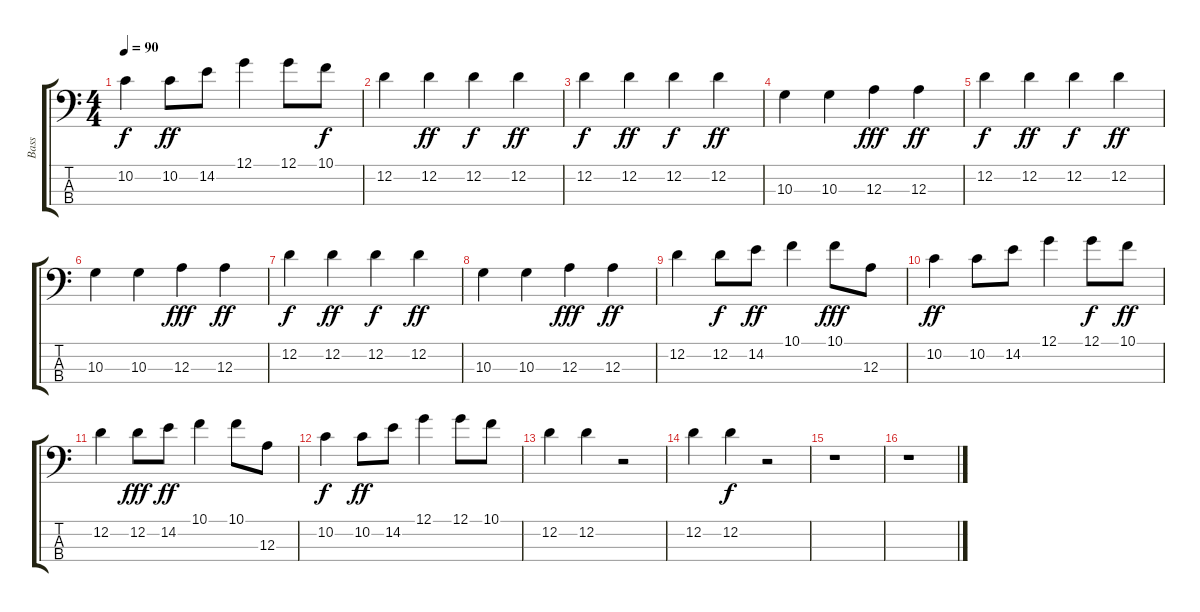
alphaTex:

\track ("Bass" "Bass") {instrument electricbassfinger}
\staff {score tabs}
\tuning (G2 D2 A1 E1) {hide}
\ts (4 4)
\tempo 90
\clef f4
\ks c
10.2.4{dy f} 10.2.8{dy ff} 14.2.8 12.1.4 12.1.8 10.1.8{dy f} |
12.2.4 12.2.4{dy ff} 12.2.4{dy f} 12.2.4{dy ff} |
12.2.4{dy f} 12.2.4{dy ff} 12.2.4{dy f} 12.2.4{dy ff} |
10.3.4 10.3.4 12.3.4{dy fff} 12.3.4{dy ff} |
12.2.4{dy f} 12.2.4{dy ff} 12.2.4{dy f} 12.2.4{dy ff} |
10.3.4 10.3.4 12.3.4{dy fff} 12.3.4{dy ff} |
12.2.4{dy f} 12.2.4{dy ff} 12.2.4{dy f} 12.2.4{dy ff} |
10.3.4 10.3.4 12.3.4{dy fff} 12.3.4{dy ff} |
12.2.4 12.2.8{dy f} 14.2.8{dy ff} 10.1.4 10.1.8{dy fff} 12.3.8 |
10.2.4{dy ff} 10.2.8 14.2.8 12.1.4 12.1.8{dy f} 10.1.8{dy ff} |
12.2.4 12.2.8{dy fff} 14.2.8{dy ff} 10.1.4 10.1.8 12.3.8 |
10.2.4{dy f} 10.2.8{dy ff} 14.2.8 12.1.4 12.1.8 10.1.8 |
12.2.4 12.2.4 r.2 |
12.2.4 12.2.4{dy f} r.2 |
r.1 |
r.1
